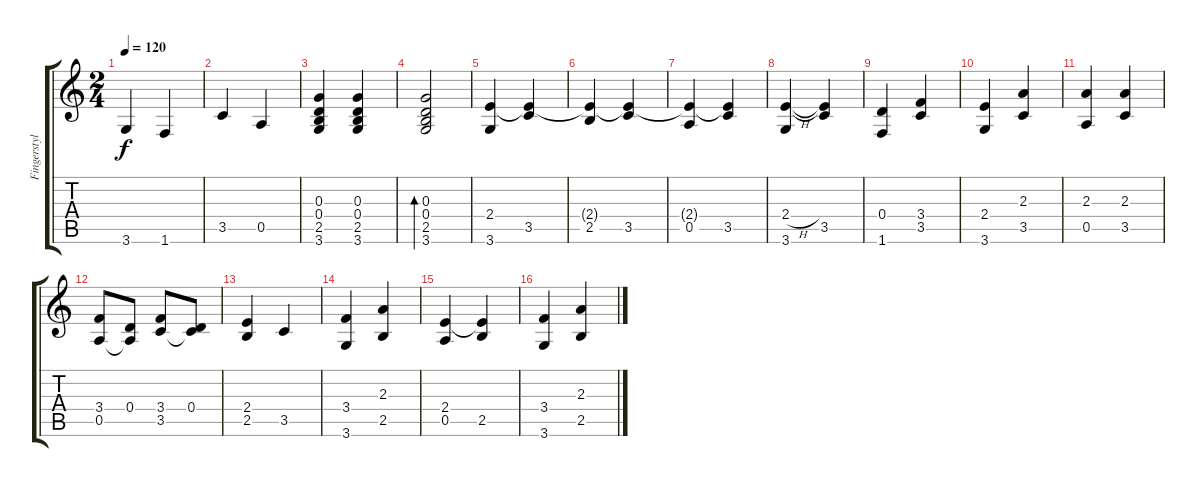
\track ("Fingerstyle Guitar" "Fingerstyl") {instrument acousticguitarnylon}
\staff {score tabs}
\tuning (E4 B3 G3 D3 A2 E2) {hide}
\ts (2 4)
\tempo 120
\clef g2
\ks c
3.6.4{dy f} 1.6.4 |
3.5.4 0.5.4 |
(0.3 0.4 2.5 3.6).4 (0.3 0.4 2.5 3.6).4 |
(0.3 0.4 2.5 3.6).2{bd 480} |
(2.4 3.6).4 (2.4{t} 3.5).4 |
(2.4{t} 2.5).4 (2.4{t} 3.5).4 |
(2.4{t} 0.5).4 (2.4{t} 3.5).4 |
(2.4{h} 3.6).4 (2.4{t} 3.5).4 |
(0.4 1.6).4 (3.4 3.5).4 |
(2.4 3.6).4 (2.3 3.5).4 |
(2.3 0.5).4 (2.3 3.5).4 |
(3.4 0.5).8 (0.4 0.5{t}).8 (3.4 3.5).8 (0.4 3.5{t}).8 |
(2.4 2.5).4 3.5.4 |
(3.4 3.6).4 (2.3 2.5).4 |
(2.4 0.5).4 (2.4{t} 2.5).4 |
(3.4 3.6).4 (2.3 2.5).4
